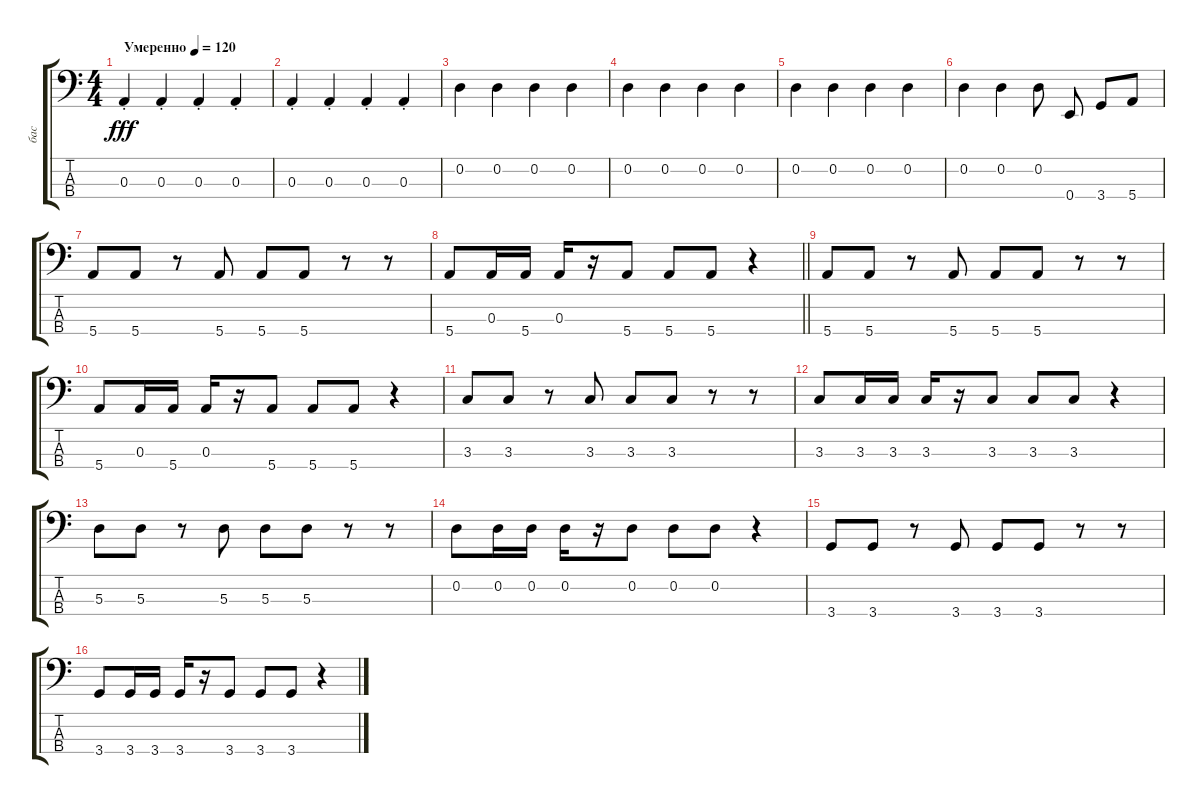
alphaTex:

\track ("бас" "бас") {instrument electricbasspick}
\staff {score tabs}
\tuning (G2 D2 A1 E1) {hide}
\ts (4 4)
\tempo (120 "Умеренно")
\clef f4
\ks aminor
0.3{st}.4{dy fff instrument electricbasspick} 0.3{st}.4 0.3{st}.4 0.3{st}.4 |
0.3{st}.4 0.3{st}.4 0.3{st}.4 0.3{st}.4 |
0.2.4 0.2.4 0.2.4 0.2.4 |
0.2.4 0.2.4 0.2.4 0.2.4 |
0.2.4 0.2.4 0.2.4 0.2.4 |
0.2.4 0.2.4 0.2.8{beam split} 0.4.8 3.4.8 5.4.8 |
5.4.8 5.4.8 r.8 5.4.8 5.4.8 5.4.8 r.8 r.8 |
\barLineRight lightlight
5.4.8 0.3.16 5.4.16 0.3.16 r.16 5.4.8 5.4.8 5.4.8 r.4 |
\section ("" "")
5.4.8 5.4.8 r.8 5.4.8 5.4.8 5.4.8 r.8 r.8 |
5.4.8 0.3.16 5.4.16 0.3.16 r.16 5.4.8 5.4.8 5.4.8 r.4 |
3.3.8 3.3.8 r.8 3.3.8 3.3.8 3.3.8 r.8 r.8 |
3.3.8 3.3.16 3.3.16 3.3.16 r.16 3.3.8 3.3.8 3.3.8 r.4 |
5.3.8 5.3.8 r.8 5.3.8 5.3.8 5.3.8 r.8 r.8 |
0.2.8 0.2.16 0.2.16 0.2.16 r.16 0.2.8 0.2.8 0.2.8 r.4 |
3.4.8 3.4.8 r.8 3.4.8 3.4.8 3.4.8 r.8 r.8 |
3.4.8 3.4.16 3.4.16 3.4.16 r.16 3.4.8 3.4.8 3.4.8 r.4
